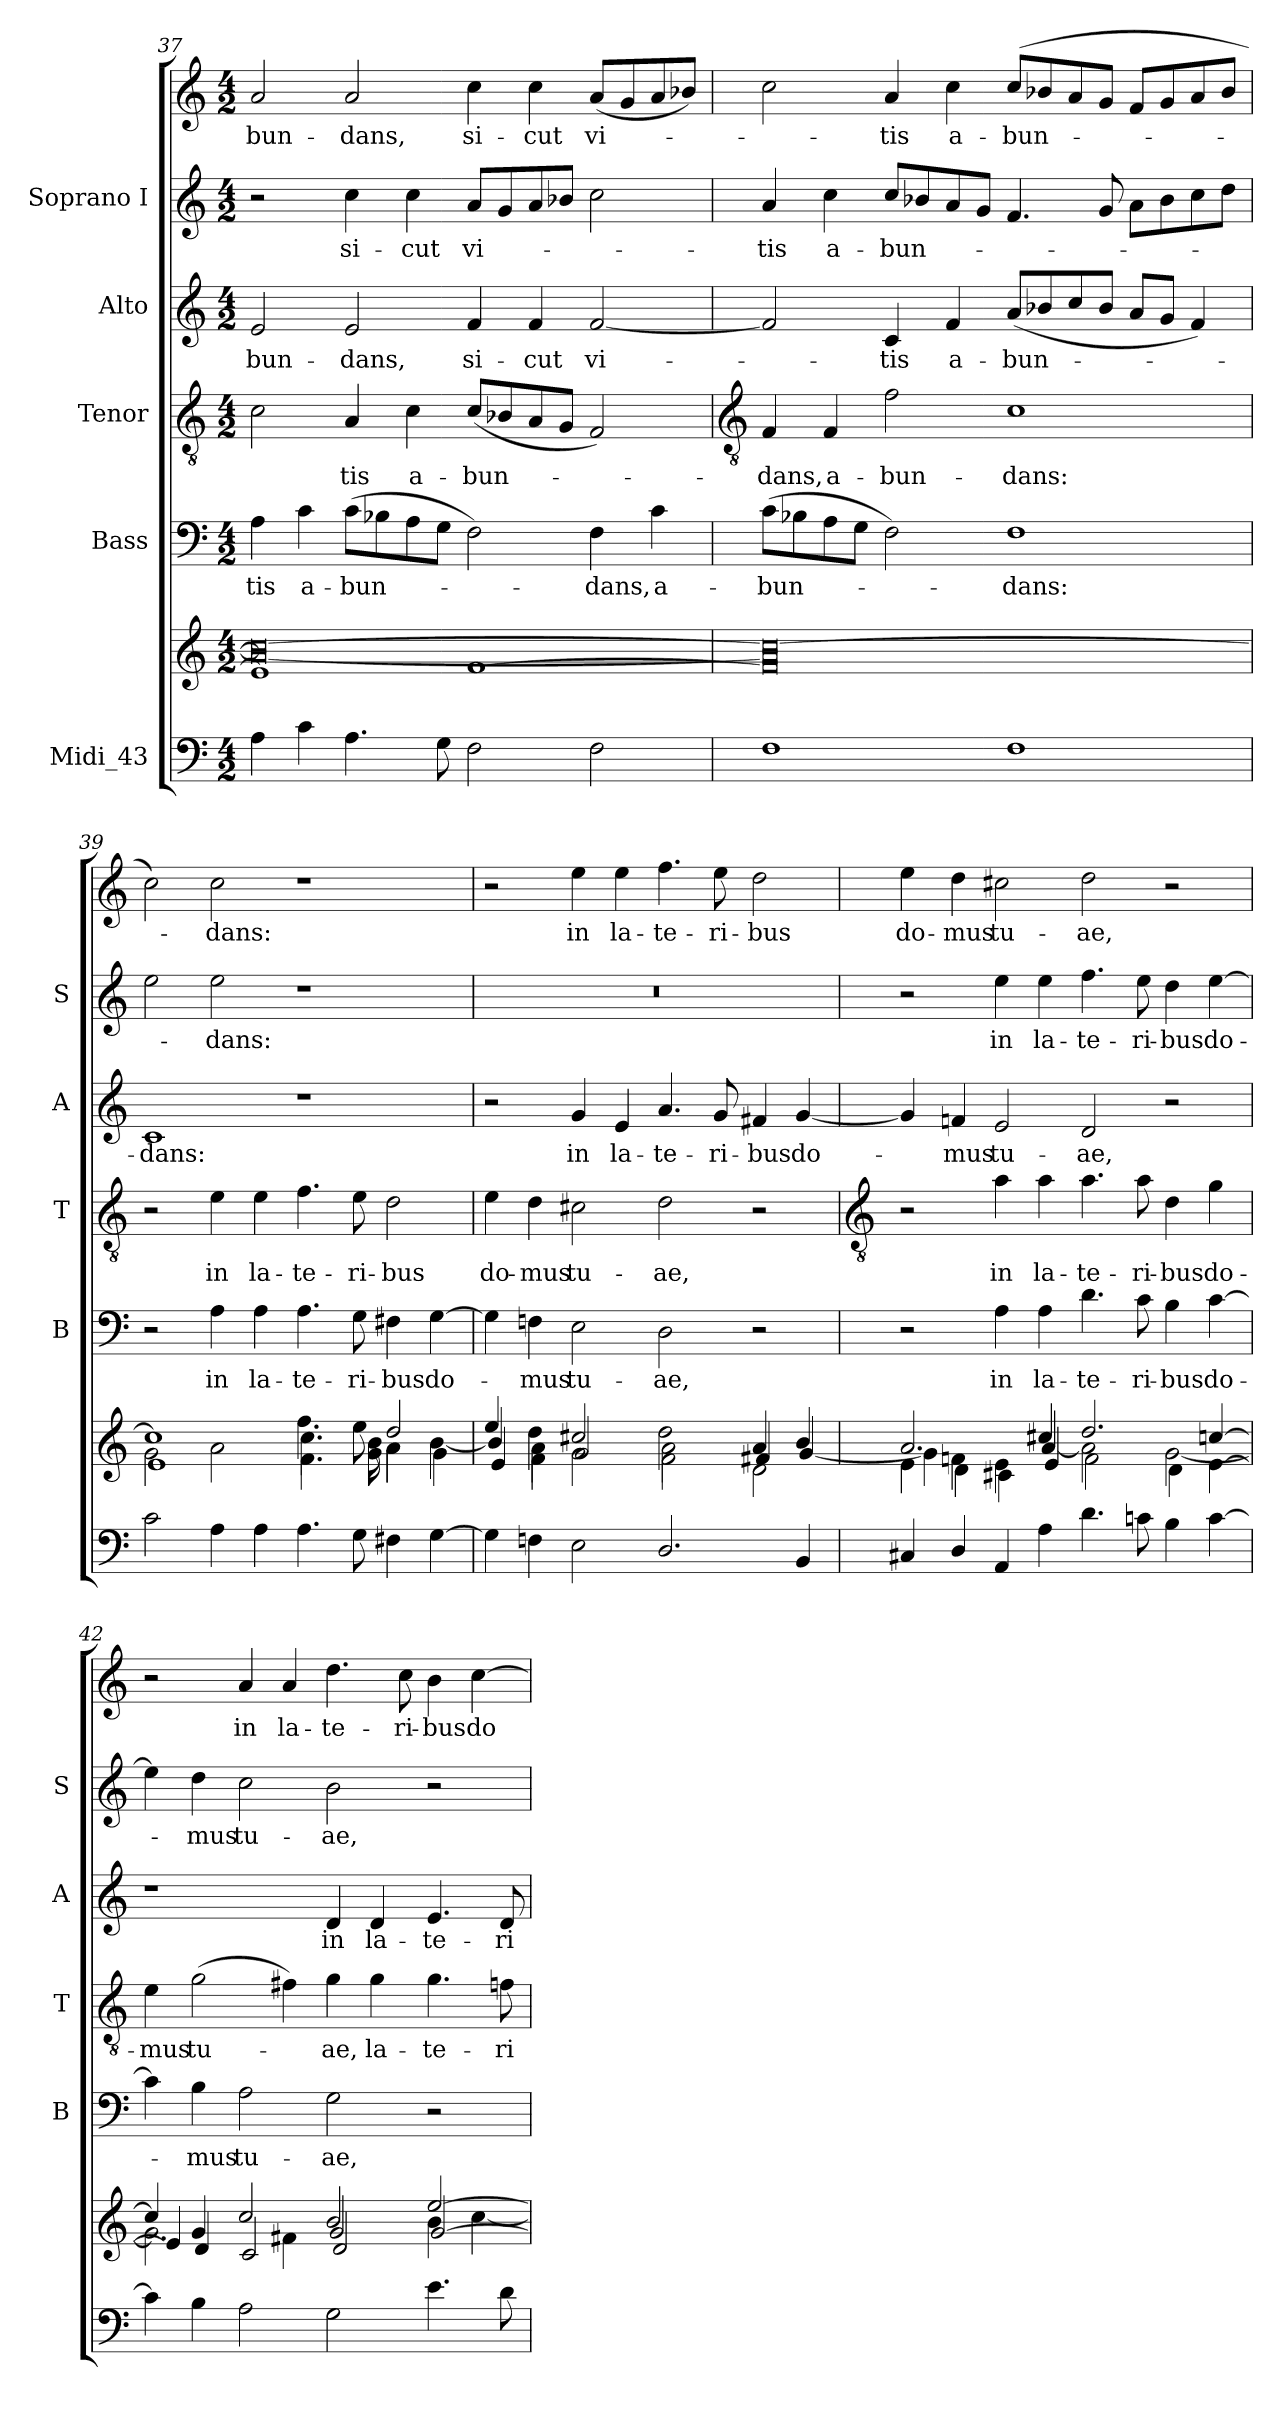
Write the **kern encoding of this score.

**kern	**kern	**kern	**text	**kern	**text	**kern	**text	**kern	**text	**kern	**text
*part5	*part5	*part4	*part4	*part3	*part3	*part2	*part2	*part1	*part1	*part1	*part1
*staff7	*staff6	*staff5	*staff5	*staff4	*staff4	*staff3	*staff3	*staff2	*staff2	*staff1	*staff1
*I"Midi_43	*	*I"Bass	*	*I"Tenor	*	*I"Alto	*	*I"Soprano I	*	*	*
*	*	*I'B	*	*I'T	*	*I'A	*	*I'S	*	*	*
*clefF4	*clefG2	*clefF4	*	*clefGv2	*	*clefG2	*	*clefG2	*	*clefG2	*
*k[]	*k[]	*k[]	*	*k[]	*	*k[]	*	*k[]	*	*k[]	*
*C:	*C:	*C:	*	*C:	*	*C:	*	*C:	*	*C:	*
*M4/2	*M4/2	*M4/2	*	*M4/2	*	*M4/2	*	*M4/2	*	*M4/2	*
=37	=37	=37	=37	=37	=37	=37	=37	=37	=37	=37	=37
*	*^	*	*	*	*	*	*	*	*	*	*
*	*	*^	*	*	*	*	*	*	*	*	*	*
!	!	!	!	!	!LO:LY:b	!	!	!	!LO:LY:b	!	!	!	!LO:LY:b
4A	0cc/_	0a\_	1e\]	4A	tis	2c	.	2e	-bun-	2r	.	2a	bun-
!	!	!	!	!	!LO:LY:b	!	!	!	!	!	!	!	!
4c	.	.	.	4c	a-	.	.	.	.	.	.	.	.
!	!	!	!	!	!LO:LY:b	!	!LO:LY:b	!	!LO:LY:b	!	!LO:LY:b	!	!LO:LY:b
4.A	.	.	.	(>8cL	-bun-	4A	tis	2e	-dans,	4cc	si-	2a	-dans,
.	.	.	.	8B-X	.	.	.	.	.	.	.	.	.
!	!	!	!	!	!	!	!LO:LY:b	!	!	!	!LO:LY:b	!	!
.	.	.	.	8A	.	4c	a-	.	.	4cc	-cut	.	.
8G	.	.	.	8GJ	.	.	.	.	.	.	.	.	.
!	!	!	!	!	!	!	!LO:LY:b	!	!LO:LY:b	!	!LO:LY:b	!	!LO:LY:b
2F	.	.	[1f\	2F)	.	(<8cL	-bun-	4f	si-	8aL	vi-	4cc	si-
.	.	.	.	.	.	8B-X	.	.	.	8g	.	.	.
!	!	!	!	!	!	!	!	!	!LO:LY:b	!	!	!	!LO:LY:b
.	.	.	.	.	.	8A	.	4f	-cut	8a	.	4cc	-cut
.	.	.	.	.	.	8GJ	.	.	.	8b-XJ	.	.	.
!	!	!	!	!	!LO:LY:b	!	!	!	!LO:LY:b	!	!	!	!LO:LY:b
2F	.	.	.	4F	dans,	2F)	.	[2f	vi-	2cc	.	(<8aL	vi-
.	.	.	.	.	.	.	.	.	.	.	.	8g	.
!	!	!	!	!	!LO:LY:b	!	!	!	!	!	!	!	!
.	.	.	.	4c	a-	.	.	.	.	.	.	8a	.
.	.	.	.	.	.	.	.	.	.	.	.	8b-XJ)	.
!!LO:LB:g=z
=38	=38	=38	=38	=38	=38	=38	=38	=38	=38	=38	=38	=38	=38
*	*	*	*	*	*	*clefGv2	*	*	*	*	*	*	*
!	!	!	!	!	!LO:LY:b	!	!LO:LY:b	!	!	!	!LO:LY:b	!	!
1F	0cc/_	0a\]	0f\]	(>8cL	-bun-	4F	dans,	2f]	.	4a	tis	2cc	.
.	.	.	.	8B-X	.	.	.	.	.	.	.	.	.
!	!	!	!	!	!	!	!LO:LY:b	!	!	!	!LO:LY:b	!	!
.	.	.	.	8A	.	4F	a-	.	.	4cc	a-	.	.
.	.	.	.	8GJ	.	.	.	.	.	.	.	.	.
!	!	!	!	!	!	!	!LO:LY:b	!	!LO:LY:b	!	!LO:LY:b	!	!LO:LY:b
.	.	.	.	2F)	.	2f	-bun-	4c	tis	8ccL	-bun-	4a	tis
.	.	.	.	.	.	.	.	.	.	8b-X	.	.	.
!	!	!	!	!	!	!	!	!	!LO:LY:b	!	!	!	!LO:LY:b
.	.	.	.	.	.	.	.	4f	a-	8a	.	4cc	a-
.	.	.	.	.	.	.	.	.	.	8gJ	.	.	.
!	!	!	!	!	!LO:LY:b	!	!LO:LY:b	!	!LO:LY:b	!	!	!	!LO:LY:b
1F	.	.	.	1F	dans:	1c	-dans:	(<8a/L	-bun-	4.f	.	(<8ccL	-bun-
.	.	.	.	.	.	.	.	8b-X/	.	.	.	8b-X	.
.	.	.	.	.	.	.	.	8cc/	.	.	.	8a	.
.	.	.	.	.	.	.	.	8b-/J	.	8g	.	8gJ	.
.	.	.	.	.	.	.	.	8aL	.	8aL	.	8fL	.
.	.	.	.	.	.	.	.	8gJ	.	8b-	.	8g	.
.	.	.	.	.	.	.	.	4f)	.	8cc	.	8a	.
.	.	.	.	.	.	.	.	.	.	8ddJ	.	8b-J	.
=39	=39	=39	=39	=39	=39	=39	=39	=39	=39	=39	=39	=39	=39
!	!	!	!	!	!	!	!	!	!LO:LY:b	!	!	!	!
2c	1cc/]	2g\	1e\	2r	.	2r	.	1c	dans:	2ee	.	2cc)	.
!	!	!	!	!	!LO:LY:b	!	!LO:LY:b	!	!	!	!LO:LY:b	!	!LO:LY:b
4A	.	2a\	.	4A	in	4e	in	.	.	2ee	dans:	2cc	dans:
!	!	!	!	!	!LO:LY:b	!	!LO:LY:b	!	!	!	!	!	!
4A	.	.	.	4A	la-	4e	la-	.	.	.	.	.	.
!	!	!	!	!	!LO:LY:b	!	!LO:LY:b	!	!	!	!	!	!
4.A	4.ff\	4.cc\	4.f\	4.A	-te-	4.f	-te-	1r	.	1r	.	1r	.
!	!	!	!	!	!LO:LY:b	!	!LO:LY:b	!	!	!	!	!	!
8G	8ee\	8b	8g\	8G	-ri-	8e	-ri-	.	.	.	.	.	.
!	!	!	!	!	!LO:LY:b	!	!LO:LY:b	!	!	!	!	!	!
4F#X	2dd/	4a\	4a\	4F#X	-bus	2d	-bus	.	.	.	.	.	.
!	!	!	!	!	!LO:LY:b	!	!	!	!	!	!	!	!
[4G	.	[4b\	4g\	[4G	do-	.	.	.	.	.	.	.	.
=40	=40	=40	=40	=40	=40	=40	=40	=40	=40	=40	=40	=40	=40
!	!	!	!	!	!	!	!LO:LY:b	!	!	!	!	!	!
4G]	4ee/	4b/]	4e/	4G]	.	4e	do-	2r	.	0r	.	2r	.
!	!	!	!	!	!LO:LY:b	!	!LO:LY:b	!	!	!	!	!	!
4Fn	4dd\	4a\	4f\	4Fn	mus	4d	-mus	.	.	.	.	.	.
!	!	!	!	!	!LO:LY:b	!	!LO:LY:b	!	!LO:LY:b	!	!	!	!LO:LY:b
2E	2cc#X/	2g/	2g\	2E	tu-	2c#X	tu-	4g	in	.	.	4ee	in
!	!	!	!	!	!	!	!	!	!LO:LY:b	!	!	!	!LO:LY:b
.	.	.	.	.	.	.	.	4e	la-	.	.	4ee	la-
!	!	!	!	!	!LO:LY:b	!	!LO:LY:b	!	!LO:LY:b	!	!	!	!LO:LY:b
2.D/	2dd\	2a\	2f\	2D	-ae,	2d	-ae,	4.a	-te-	.	.	4.ff	-te-
!	!	!	!	!	!	!	!	!	!LO:LY:b	!	!	!	!LO:LY:b
.	.	.	.	.	.	.	.	8g	-ri-	.	.	8ee	-ri-
!	!	!	!	!	!	!	!	!	!LO:LY:b	!	!	!	!LO:LY:b
.	4a/	4f#X/	2d\	2r	.	2r	.	4f#X	-bus	.	.	2dd	-bus
!	!	!	!	!	!	!	!	!	!LO:LY:b	!	!	!	!
4BB	4b/	[4g/	.	.	.	.	.	[4g	do-	.	.	.	.
!!LO:LB:g=z
=41	=41	=41	=41	=41	=41	=41	=41	=41	=41	=41	=41	=41	=41
*	*	*	*	*	*	*clefGv2	*	*	*	*	*	*	*
!	!	!	!	!	!	!	!	!	!	!	!	!	!LO:LY:b
4C#X	2.a/	4g\]	4e\	2r	.	2r	.	4g]	.	2r	.	4ee	do-
!	!	!	!	!	!	!	!	!	!LO:LY:b	!	!	!	!LO:LY:b
4D/	.	4fn\	4d\	.	.	.	.	4fn	mus	.	.	4dd	-mus
!	!	!	!	!	!LO:LY:b	!	!LO:LY:b	!	!LO:LY:b	!	!LO:LY:b	!	!LO:LY:b
4AA	.	4e\	4c#X\	4A	in	4a	in	2e	tu-	4ee	in	2cc#X	tu-
!	!	!	!	!	!LO:LY:b	!	!LO:LY:b	!	!	!	!LO:LY:b	!	!
4A	4cc#X/	[4a/	4e/	4A	la-	4a	la-	.	.	4ee	la-	.	.
!	!	!	!	!	!LO:LY:b	!	!LO:LY:b	!	!LO:LY:b	!	!LO:LY:b	!	!LO:LY:b
4.d	2.dd/	2a\]	2f\	4.d	-te-	4.a	-te-	2d	-ae,	4.ff	-te-	2dd	-ae,
!	!	!	!	!	!LO:LY:b	!	!LO:LY:b	!	!	!	!LO:LY:b	!	!
8cn	.	.	.	8c	-ri-	8a	-ri-	.	.	8ee	-ri-	.	.
!	!	!	!	!	!LO:LY:b	!	!LO:LY:b	!	!	!	!LO:LY:b	!	!
4B	.	[2g\	4d\	4B	-bus	4d	-bus	2r	.	4dd	-bus	2r	.
!	!	!	!	!	!LO:LY:b	!	!LO:LY:b	!	!	!	!LO:LY:b	!	!
[4c	[4ccn/	.	[4e\	[4c	do-	4g	do-	.	.	[4ee	do-	.	.
=42	=42	=42	=42	=42	=42	=42	=42	=42	=42	=42	=42	=42	=42
!	!	!	!	!	!	!	!LO:LY:b	!	!	!	!	!	!
4c]	4cc/]	2.g\]	4e/]	4c]	.	4e	-mus	1r	.	4ee]	.	2r	.
!	!	!	!	!	!LO:LY:b	!	!LO:LY:b	!	!	!	!LO:LY:b	!	!
4B	4g/	.	4d/	4B	mus	(>2g	tu-	.	.	4dd	mus	.	.
!	!	!	!	!	!LO:LY:b	!	!	!	!	!	!LO:LY:b	!	!LO:LY:b
2A	2cc/	.	2c/	2A	tu-	.	.	.	.	2cc	tu-	4a	in
!	!	!	!	!	!	!	!	!	!	!	!	!	!LO:LY:b
.	.	4f#X\	.	.	.	4f#X)	.	.	.	.	.	4a	la-
!	!	!	!	!	!LO:LY:b	!	!LO:LY:b	!	!LO:LY:b	!	!LO:LY:b	!	!LO:LY:b
2G	2b/	2g/	2d/	2G	-ae,	4g	ae,	4d	in	2b	-ae,	4.dd	-te-
!	!	!	!	!	!	!	!LO:LY:b	!	!LO:LY:b	!	!	!	!
.	.	.	.	.	.	4g	la-	4d	la-	.	.	.	.
!	!	!	!	!	!	!	!	!	!	!	!	!	!LO:LY:b
.	.	.	.	.	.	.	.	.	.	.	.	8cc	-ri-
!	!	!	!	!	!	!	!LO:LY:b	!	!LO:LY:b	!	!	!	!LO:LY:b
4.e	[2ee/	4b\	[2g/	2r	.	4.g	-te-	4.e	-te-	2r	.	4b	-bus
!	!	!	!	!	!	!	!	!	!	!	!	!	!LO:LY:b
.	.	[4cc\	.	.	.	.	.	.	.	.	.	[4cc	do-
!	!	!	!	!	!	!	!LO:LY:b	!	!LO:LY:b	!	!	!	!
8d	.	.	.	.	.	8fn	-ri-	8d	-ri-	.	.	.	.
*	*v	*v	*v	*	*	*	*	*	*	*	*	*	*
=	=	=	=	=	=	=	=	=	=	=	=
*-	*-	*-	*-	*-	*-	*-	*-	*-	*-	*-	*-
